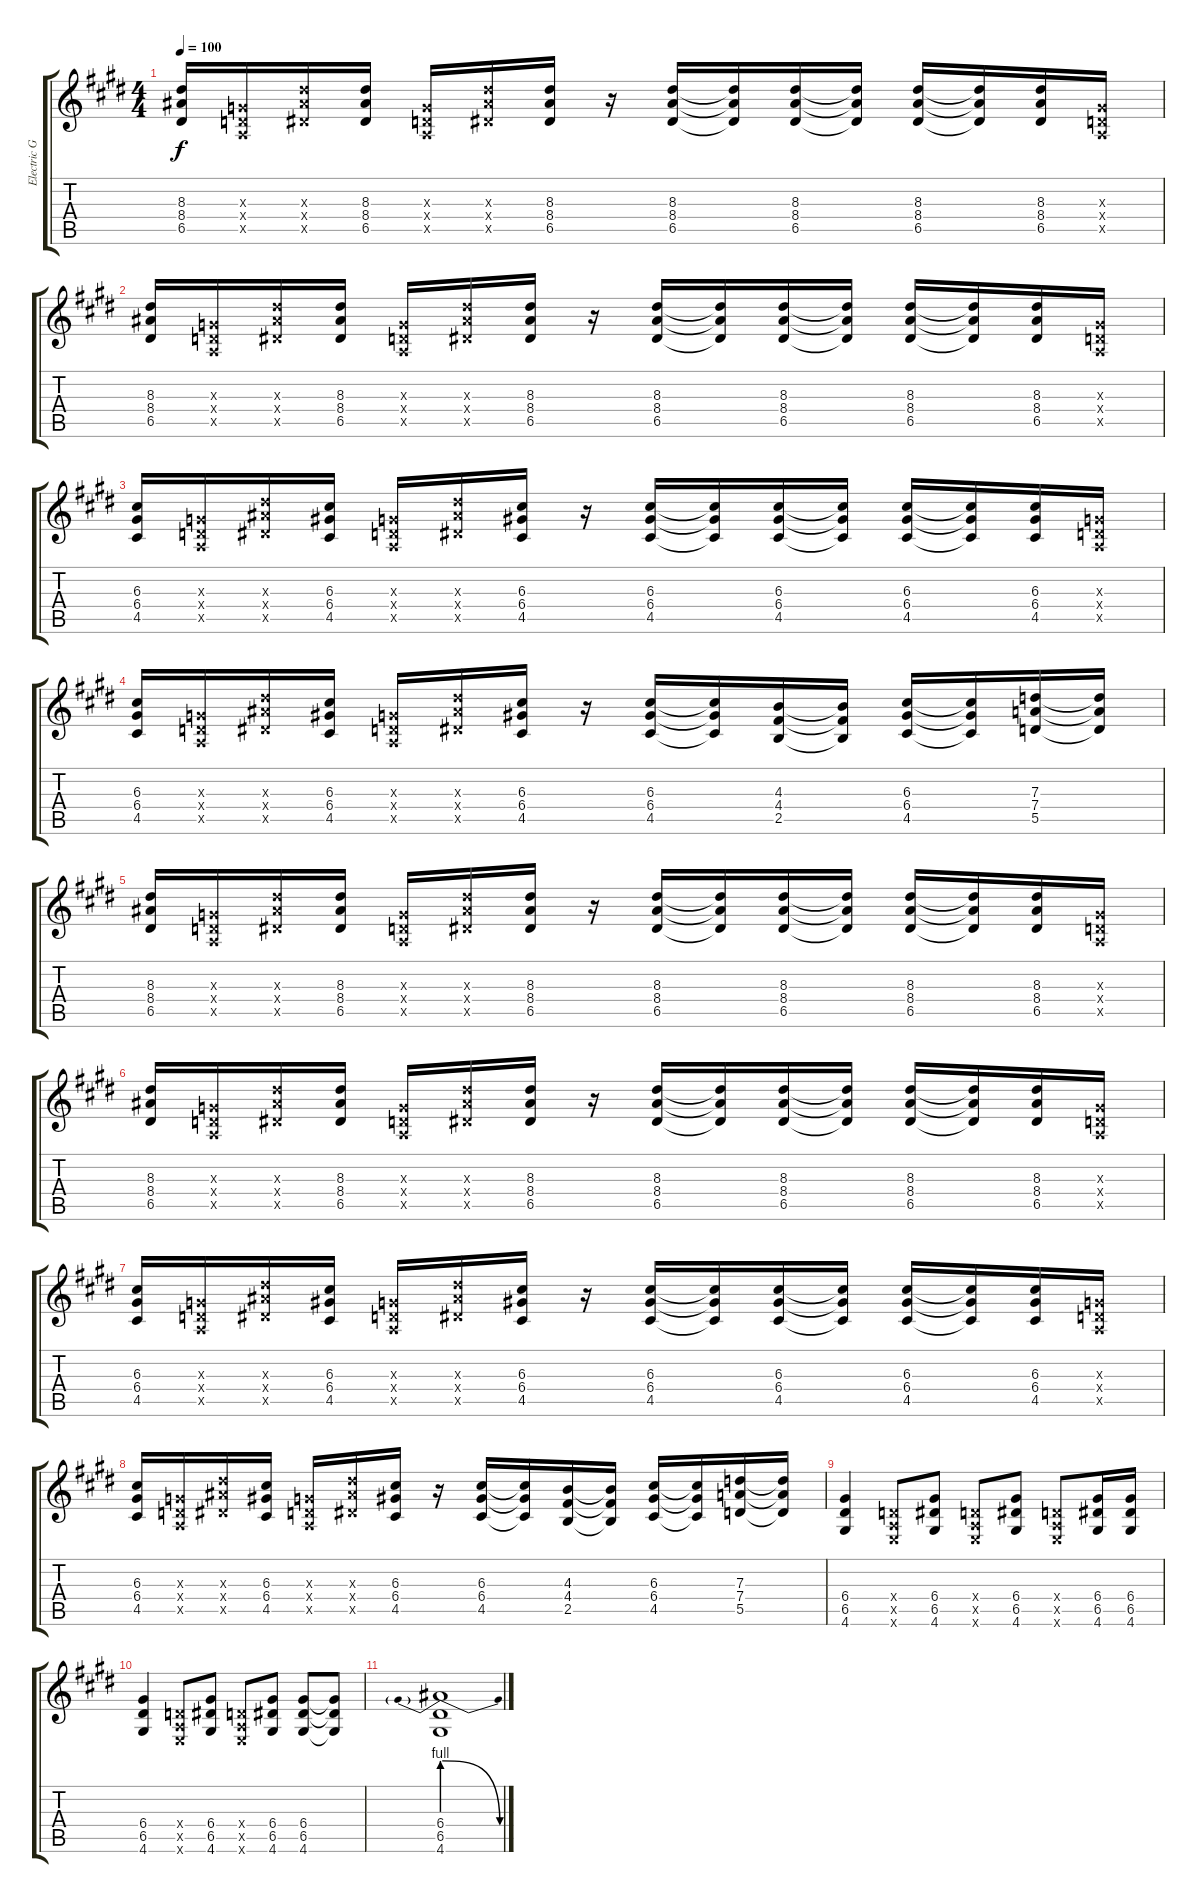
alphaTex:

\track ("Electric Guitar" "Electric G") {instrument distortionguitar}
\staff {score tabs}
\tuning (E4 B3 G3 D3 A2 E2) {hide}
\ts (4 4)
\tempo 100
\clef g2
\ks e
(8.3 8.4 6.5).16{dy f} (0.3{x} 0.4{x} 0.5{x}).16 (8.3{x} 8.4{x} 6.5{x}).16 (8.3 8.4 6.5).16 (0.3{x} 0.4{x} 0.5{x}).16 (8.3{x} 8.4{x} 6.5{x}).16 (8.3 8.4 6.5).16 r.16 (8.3 8.4 6.5).16 (8.3{t} 8.4{t} 6.5{t}).16 (8.3 8.4 6.5).16 (8.3{t} 8.4{t} 6.5{t}).16 (8.3 8.4 6.5).16 (8.3{t} 8.4{t} 6.5{t}).16 (8.3 8.4 6.5).16 (0.3{x} 0.4{x} 0.5{x}).16 |
(8.3 8.4 6.5).16 (0.3{x} 0.4{x} 0.5{x}).16 (8.3{x} 8.4{x} 6.5{x}).16 (8.3 8.4 6.5).16 (0.3{x} 0.4{x} 0.5{x}).16 (8.3{x} 8.4{x} 6.5{x}).16 (8.3 8.4 6.5).16 r.16 (8.3 8.4 6.5).16 (8.3{t} 8.4{t} 6.5{t}).16 (8.3 8.4 6.5).16 (8.3{t} 8.4{t} 6.5{t}).16 (8.3 8.4 6.5).16 (8.3{t} 8.4{t} 6.5{t}).16 (8.3 8.4 6.5).16 (0.3{x} 0.4{x} 0.5{x}).16 |
(6.3 6.4 4.5).16 (0.3{x} 0.4{x} 0.5{x}).16 (8.3{x} 8.4{x} 6.5{x}).16 (6.3 6.4 4.5).16 (0.3{x} 0.4{x} 0.5{x}).16 (8.3{x} 8.4{x} 6.5{x}).16 (6.3 6.4 4.5).16 r.16 (6.3 6.4 4.5).16 (6.3{t} 6.4{t} 4.5{t}).16 (6.3 6.4 4.5).16 (6.3{t} 6.4{t} 4.5{t}).16 (6.3 6.4 4.5).16 (6.3{t} 6.4{t} 4.5{t}).16 (6.3 6.4 4.5).16 (0.3{x} 0.4{x} 0.5{x}).16 |
(6.3 6.4 4.5).16 (0.3{x} 0.4{x} 0.5{x}).16 (8.3{x} 8.4{x} 6.5{x}).16 (6.3 6.4 4.5).16 (0.3{x} 0.4{x} 0.5{x}).16 (8.3{x} 8.4{x} 6.5{x}).16 (6.3 6.4 4.5).16 r.16 (6.3 6.4 4.5).16 (6.3{t} 6.4{t} 4.5{t}).16 (4.3 4.4 2.5).16 (4.3{t} 4.4{t} 2.5{t}).16 (6.3 6.4 4.5).16 (6.3{t} 6.4{t} 4.5{t}).16 (7.3 7.4 5.5).16 (7.3{t} 7.4{t} 5.5{t}).16 |
(8.3 8.4 6.5).16 (0.3{x} 0.4{x} 0.5{x}).16 (8.3{x} 8.4{x} 6.5{x}).16 (8.3 8.4 6.5).16 (0.3{x} 0.4{x} 0.5{x}).16 (8.3{x} 8.4{x} 6.5{x}).16 (8.3 8.4 6.5).16 r.16 (8.3 8.4 6.5).16 (8.3{t} 8.4{t} 6.5{t}).16 (8.3 8.4 6.5).16 (8.3{t} 8.4{t} 6.5{t}).16 (8.3 8.4 6.5).16 (8.3{t} 8.4{t} 6.5{t}).16 (8.3 8.4 6.5).16 (0.3{x} 0.4{x} 0.5{x}).16 |
(8.3 8.4 6.5).16 (0.3{x} 0.4{x} 0.5{x}).16 (8.3{x} 8.4{x} 6.5{x}).16 (8.3 8.4 6.5).16 (0.3{x} 0.4{x} 0.5{x}).16 (8.3{x} 8.4{x} 6.5{x}).16 (8.3 8.4 6.5).16 r.16 (8.3 8.4 6.5).16 (8.3{t} 8.4{t} 6.5{t}).16 (8.3 8.4 6.5).16 (8.3{t} 8.4{t} 6.5{t}).16 (8.3 8.4 6.5).16 (8.3{t} 8.4{t} 6.5{t}).16 (8.3 8.4 6.5).16 (0.3{x} 0.4{x} 0.5{x}).16 |
(6.3 6.4 4.5).16 (0.3{x} 0.4{x} 0.5{x}).16 (8.3{x} 8.4{x} 6.5{x}).16 (6.3 6.4 4.5).16 (0.3{x} 0.4{x} 0.5{x}).16 (8.3{x} 8.4{x} 6.5{x}).16 (6.3 6.4 4.5).16 r.16 (6.3 6.4 4.5).16 (6.3{t} 6.4{t} 4.5{t}).16 (6.3 6.4 4.5).16 (6.3{t} 6.4{t} 4.5{t}).16 (6.3 6.4 4.5).16 (6.3{t} 6.4{t} 4.5{t}).16 (6.3 6.4 4.5).16 (0.3{x} 0.4{x} 0.5{x}).16 |
(6.3 6.4 4.5).16 (0.3{x} 0.4{x} 0.5{x}).16 (8.3{x} 8.4{x} 6.5{x}).16 (6.3 6.4 4.5).16 (0.3{x} 0.4{x} 0.5{x}).16 (8.3{x} 8.4{x} 6.5{x}).16 (6.3 6.4 4.5).16 r.16 (6.3 6.4 4.5).16 (6.3{t} 6.4{t} 4.5{t}).16 (4.3 4.4 2.5).16 (4.3{t} 4.4{t} 2.5{t}).16 (6.3 6.4 4.5).16 (6.3{t} 6.4{t} 4.5{t}).16 (7.3 7.4 5.5).16 (7.3{t} 7.4{t} 5.5{t}).16 |
(6.4 6.5 4.6).4 (0.4{x} 0.5{x} 0.6{x}).8 (6.4 6.5 4.6).8 (0.4{x} 0.5{x} 0.6{x}).8 (6.4 6.5 4.6).8 (0.4{x} 0.5{x} 0.6{x}).8 (6.4 6.5 4.6).16 (6.4 6.5 4.6).16 |
(6.4 6.5 4.6).4 (0.4{x} 0.5{x} 0.6{x}).8 (6.4 6.5 4.6).8 (0.4{x} 0.5{x} 0.6{x}).8 (6.4 6.5 4.6).8 (6.4 6.5 4.6).8 (6.4{t} 6.5{t} 4.6{t}).8 |
(6.4{be (prebendrelease 0 4 60 0)} 6.5 4.6).1
